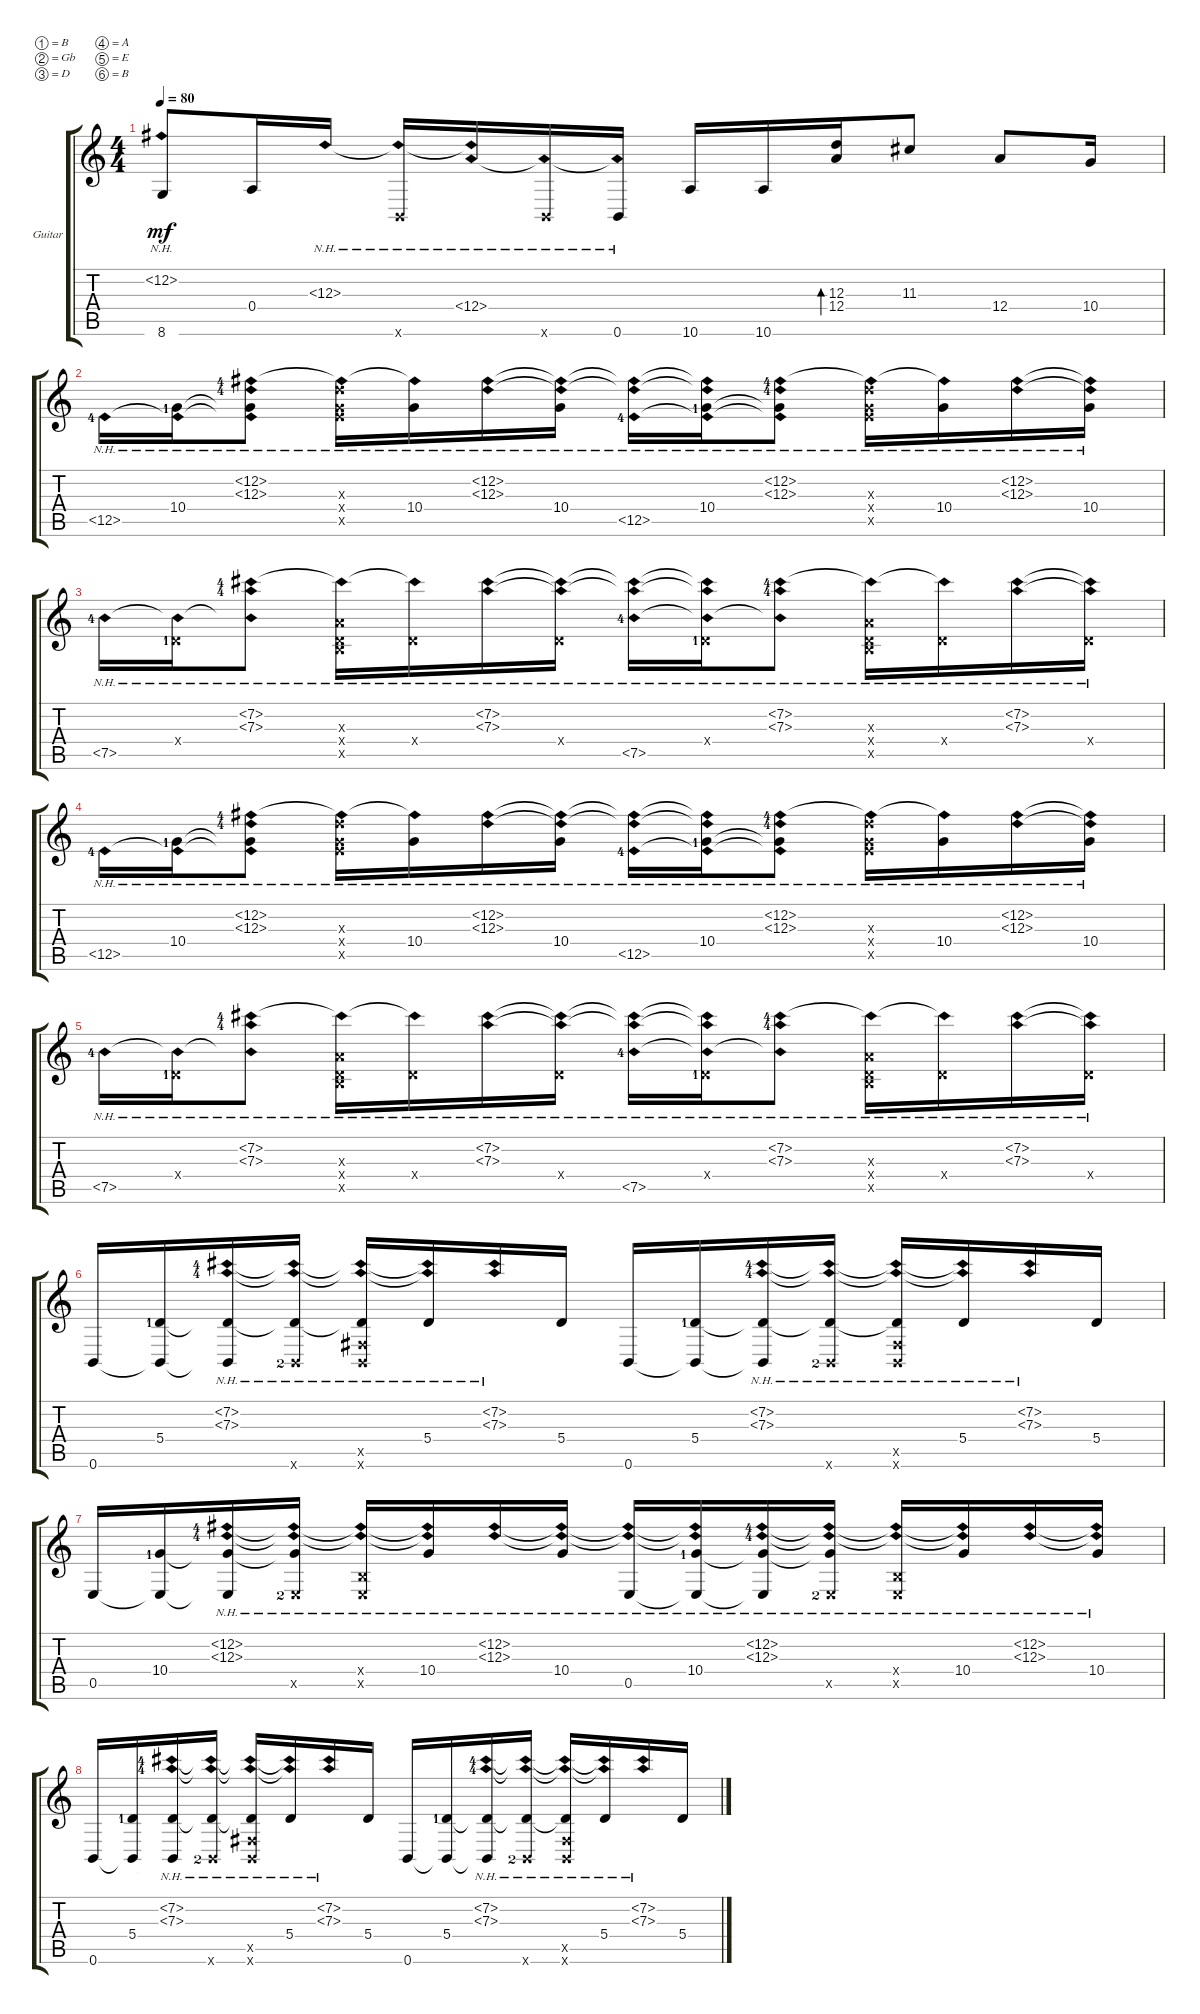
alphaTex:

\bracketExtendMode groupsimilarinstruments
\firstSystemTrackNameOrientation horizontal
\otherSystemsTrackNameOrientation horizontal
\track ("Andy McKee" "Guitar") {instrument acousticguitarsteel}
\staff {score tabs}
\tuning (B3 Gb3 D3 A2 E2 B1)
\ts (4 4)
\tempo 80
\clef g2
\ks c
(12.2{nh t} 8.6).8{dy mf} 0.4.16 12.3{nh}.16 (0.6{x} 12.3{nh t}).16 (12.3{nh t} 12.4{nh}).16 (0.6{x} 12.4{nh t}).16 (12.4{nh t} 0.6).16 10.6.16 10.6.16 (12.3 12.4).16{bd 120} 11.3.8 12.4.8 10.4.16 |
12.5{nh lf 5}.16 (10.4{lf 2} 12.5{nh t}).16 (12.2{nh lf 5} 12.3{nh lf 5} 10.4{t} 12.5{nh t}).8 (12.3{x} 10.4{x} 12.5{x} 12.2{nh t}).16 (12.2{nh t} 10.4).16 (12.2{nh} 12.3{nh}).16 (10.4 12.2{nh t} 12.3{nh t}).16 (12.5{nh lf 5} 12.2{nh t} 12.3{nh t}).16 (12.2{nh t} 12.3{nh t} 10.4{lf 2} 12.5{nh t}).16 (12.2{nh lf 5} 12.3{nh lf 5} 10.4{t} 12.5{nh t}).8 (12.3{x} 10.4{x} 12.5{x} 12.2{nh t}).16 (12.2{nh t} 10.4).16 (12.2{nh} 12.3{nh}).16 (12.2{nh t} 12.3{nh t} 10.4).16 |
7.5{nh lf 5}.16 (5.4{x lf 2} 7.5{nh t}).16 (7.2{nh lf 5} 7.3{nh lf 5} 7.5{nh t}).8 (7.3{x} 5.4{x} 7.5{x} 7.2{nh t}).16 (7.2{nh t} 5.4{x}).16 (7.2{nh} 7.3{nh}).16 (7.2{nh t} 7.3{nh t} 5.4{x}).16 (7.5{nh lf 5} 7.2{nh t} 7.3{nh t}).16 (7.2{nh t} 7.3{nh t} 5.4{x lf 2} 7.5{nh t}).16 (7.2{nh lf 5} 7.3{nh lf 5} 7.5{nh t}).8 (7.3{x} 5.4{x} 7.5{x} 7.2{nh t}).16 (7.2{nh t} 5.4{x}).16 (7.2{nh} 7.3{nh}).16 (7.2{nh t} 7.3{nh t} 5.4{x}).16 |
12.5{nh lf 5}.16 (10.4{lf 2} 12.5{nh t}).16 (12.2{nh lf 5} 12.3{nh lf 5} 10.4{t} 12.5{nh t}).8 (12.3{x} 10.4{x} 12.5{x} 12.2{nh t}).16 (12.2{nh t} 10.4).16 (12.2{nh} 12.3{nh}).16 (10.4 12.2{nh t} 12.3{nh t}).16 (12.5{nh lf 5} 12.2{nh t} 12.3{nh t}).16 (12.2{nh t} 12.3{nh t} 10.4{lf 2} 12.5{nh t}).16 (12.2{nh lf 5} 12.3{nh lf 5} 10.4{t} 12.5{nh t}).8 (12.3{x} 10.4{x} 12.5{x} 12.2{nh t}).16 (12.2{nh t} 10.4).16 (12.2{nh} 12.3{nh}).16 (12.2{nh t} 12.3{nh t} 10.4).16 |
7.5{nh lf 5}.16 (5.4{x lf 2} 7.5{nh t}).16 (7.2{nh lf 5} 7.3{nh lf 5} 7.5{nh t}).8 (7.3{x} 5.4{x} 7.5{x} 7.2{nh t}).16 (7.2{nh t} 5.4{x}).16 (7.2{nh} 7.3{nh}).16 (7.2{nh t} 7.3{nh t} 5.4{x}).16 (7.5{nh lf 5} 7.2{nh t} 7.3{nh t}).16 (7.2{nh t} 7.3{nh t} 5.4{x lf 2} 7.5{nh t}).16 (7.2{nh lf 5} 7.3{nh lf 5} 7.5{nh t}).8 (7.3{x} 5.4{x} 7.5{x} 7.2{nh t}).16 (7.2{nh t} 5.4{x}).16 (7.2{nh} 7.3{nh}).16 (7.2{nh t} 7.3{nh t} 5.4{x}).16 |
0.6.16 (5.4{lf 2} 0.6{t}).16 (7.2{nh lf 5} 7.3{nh lf 5} 0.6{t} 5.4{t}).16 (0.6{x lf 3} 5.4{t} 7.2{nh t} 7.3{nh t}).16 (5.4{t} 2.5{x} 0.6{x} 7.2{nh t} 7.3{nh t}).16 (7.2{nh t} 7.3{nh t} 5.4).16 (7.2{nh} 7.3{nh}).16 5.4.16 0.6.16 (5.4{lf 2} 0.6{t}).16 (7.2{nh lf 5} 7.3{nh lf 5} 0.6{t} 5.4{t}).16 (0.6{x lf 3} 5.4{t} 7.2{nh t} 7.3{nh t}).16 (5.4{t} 2.5{x} 0.6{x} 7.2{nh t} 7.3{nh t}).16 (7.2{nh t} 7.3{nh t} 5.4).16 (7.2{nh} 7.3{nh}).16 5.4.16 |
0.5.16 (10.4{lf 2} 0.5{t}).16 (12.2{nh lf 5} 12.3{nh lf 5} 0.5{t} 10.4{t}).16 (10.4{t} 0.5{x lf 3} 12.2{nh t} 12.3{nh t}).16 (2.4{x} 0.5{x} 12.2{nh t} 12.3{nh t}).16 (12.2{nh t} 12.3{nh t} 10.4).16 (12.2{nh} 12.3{nh}).16 (10.4 12.2{nh t} 12.3{nh t}).16 (0.5 12.2{nh t} 12.3{nh t}).16 (12.2{nh t} 12.3{nh t} 10.4{lf 2} 0.5{t}).16 (12.2{nh lf 5} 12.3{nh lf 5} 0.5{t} 10.4{t}).16 (10.4{t} 0.5{x lf 3} 12.2{nh t} 12.3{nh t}).16 (2.4{x} 0.5{x} 12.2{nh t} 12.3{nh t}).16 (12.2{nh t} 12.3{nh t} 10.4).16 (12.2{nh} 12.3{nh}).16 (12.2{nh t} 12.3{nh t} 10.4).16 |
0.6.16 (5.4{lf 2} 0.6{t}).16 (7.2{nh lf 5} 7.3{nh lf 5} 0.6{t} 5.4{t}).16 (0.6{x lf 3} 5.4{t} 7.2{nh t} 7.3{nh t}).16 (5.4{t} 2.5{x} 0.6{x} 7.2{nh t} 7.3{nh t}).16 (7.2{nh t} 7.3{nh t} 5.4).16 (7.2{nh} 7.3{nh}).16 5.4.16 0.6.16 (5.4{lf 2} 0.6{t}).16 (7.2{nh lf 5} 7.3{nh lf 5} 0.6{t} 5.4{t}).16 (0.6{x lf 3} 5.4{t} 7.2{nh t} 7.3{nh t}).16 (5.4{t} 2.5{x} 0.6{x} 7.2{nh t} 7.3{nh t}).16 (7.2{nh t} 7.3{nh t} 5.4).16 (7.2{nh} 7.3{nh}).16 5.4.16
